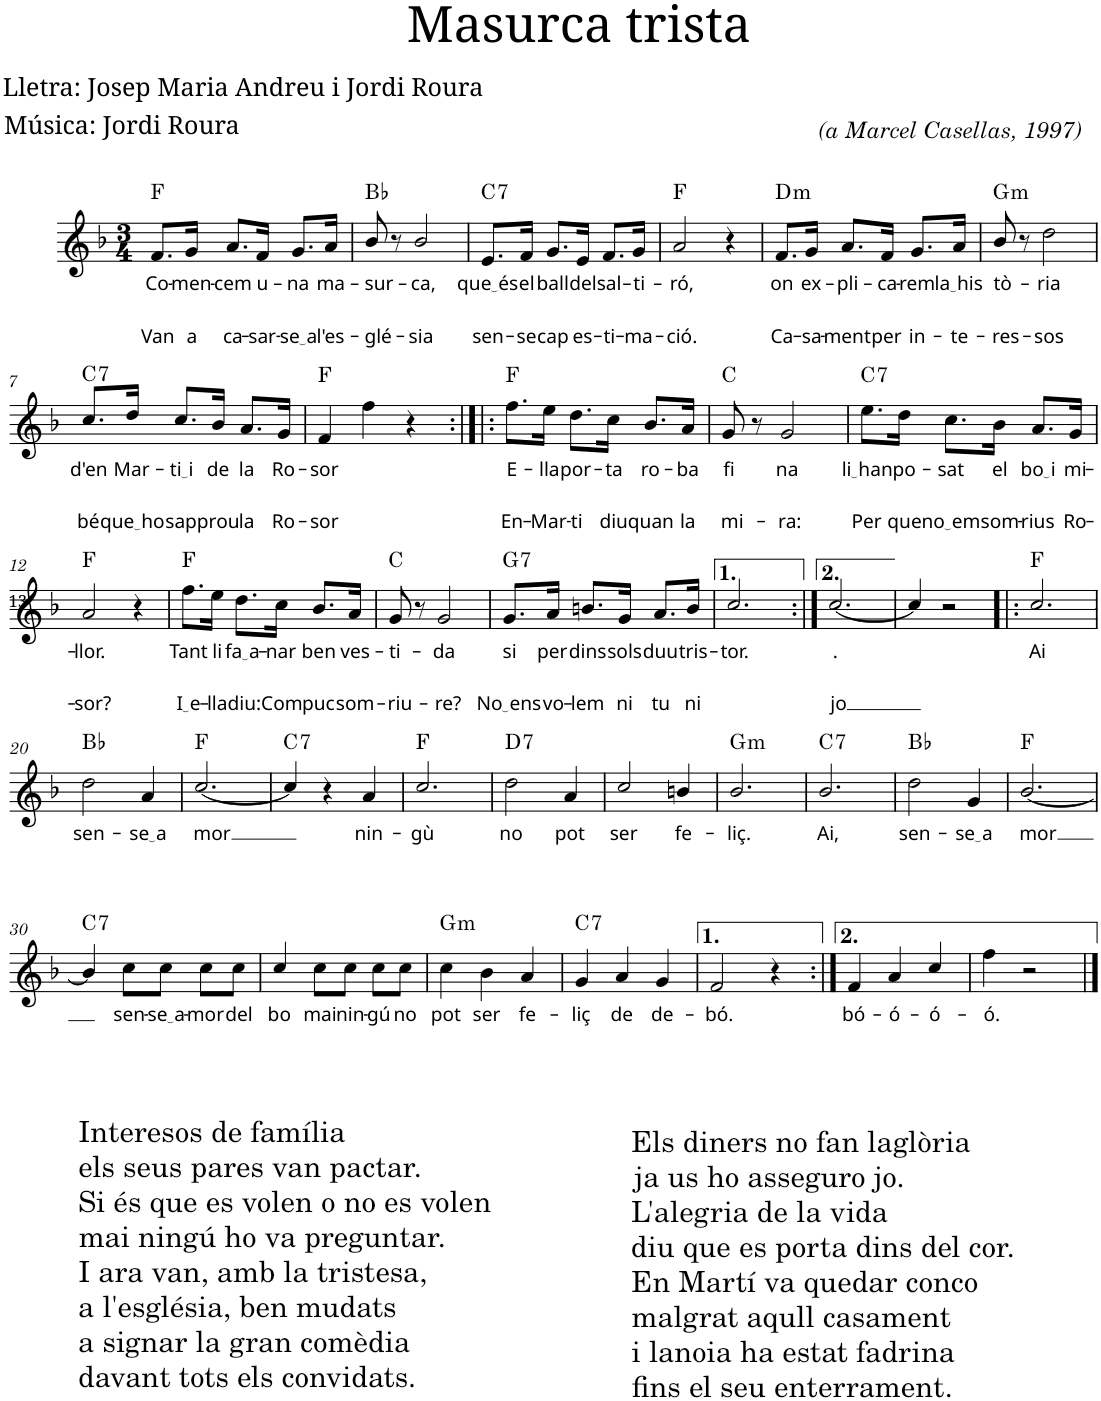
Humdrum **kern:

**kern	**text	**text	**text	**harte
*part1	*part1	*part1	*part1	*part1
*staff1	*staff1	*staff1	*staff1	*
*I"Voice	*	*	*	*
*I'V	*	*	*	*
*clefG2	*	*	*	*
*k[b-]	*	*	*	*
*M3/4	*	*	*	*
=1	=1	=1	=1	=1
!	!LO:LY:b	!	!LO:LY:b	!
8.f/L	Co-	.	Van	F:maj
!	!LO:LY:b	!	!LO:LY:b	!
16g/Jk	-men-	.	a	.
!	!LO:LY:b	!	!LO:LY:b	!
8.a/L	-cem	.	ca-	.
!	!LO:LY:b	!	!LO:LY:b	!
16f/Jk	u-	.	-sar-	.
!	!LO:LY:b	!	!LO:LY:b	!
8.g/L	-na	.	se a	.
!	!LO:LY:b	!	!LO:LY:b	!
16a/Jk	ma-	.	l'es-	.
=2	=2	=2	=2	=2
!	!LO:LY:b	!	!LO:LY:b	!
8b-/	-sur-	.	-glé-	Bb:maj
8r	.	.	.	.
!	!LO:LY:b	!	!LO:LY:b	!
2b-/	-ca,	.	-sia	.
=3	=3	=3	=3	=3
!	!LO:LY:b	!	!LO:LY:b	!LO:H:kt=7
8.e/L	que és	.	sen-	C:7
!	!LO:LY:b	!	!LO:LY:b	!
16f/Jk	el	.	-se	.
!	!LO:LY:b	!	!LO:LY:b	!
8.g/L	ball	.	cap	.
!	!LO:LY:b	!	!LO:LY:b	!
16e/Jk	del	.	es-	.
!	!LO:LY:b	!	!LO:LY:b	!
8.f/L	sal-	.	-ti-	.
!	!LO:LY:b	!	!LO:LY:b	!
16g/Jk	-ti-	.	-ma-	.
=4	=4	=4	=4	=4
!	!LO:LY:b	!	!LO:LY:b	!
2a/	ró,	.	-ció.	F:maj
4r	.	.	.	.
=5	=5	=5	=5	=5
!	!LO:LY:b	!	!LO:LY:b	!LO:H:kt=m
8.f/L	on	.	Ca-	D:min
!	!LO:LY:b	!	!LO:LY:b	!
16g/Jk	ex-	.	-sa-	.
!	!LO:LY:b	!	!LO:LY:b	!
8.a/L	-pli-	.	-ment	.
!	!LO:LY:b	!	!LO:LY:b	!
16f/Jk	-ca-	.	per	.
!	!LO:LY:b	!	!LO:LY:b	!
8.g/L	-rem	.	in-	.
!	!LO:LY:b	!	!LO:LY:b	!
16a/Jk	la his	.	-te-	.
=6	=6	=6	=6	=6
!	!LO:LY:b	!	!LO:LY:b	!LO:H:kt=m
8b-/	tò-	.	-res-	G:min
8r	.	.	.	.
!	!LO:LY:b	!	!LO:LY:b	!
2dd\	-ria	.	-sos	.
!!LO:LB:g=z
=7	=7	=7	=7	=7
!	!LO:LY:b	!	!LO:LY:b	!LO:H:kt=7
8.cc/L	d'en	.	bé	C:7
!	!LO:LY:b	!	!LO:LY:b	!
16dd/Jk	Mar-	.	que ho	.
!	!LO:LY:b	!	!LO:LY:b	!
8.cc/L	ti i	.	sap	.
!	!LO:LY:b	!	!LO:LY:b	!
16b-/Jk	de	.	prou	.
!	!LO:LY:b	!	!LO:LY:b	!
8.a/L	la	.	la	.
!	!LO:LY:b	!	!LO:LY:b	!
16g/Jk	Ro-	.	Ro-	.
=8	=8	=8	=8	=8
!	!LO:LY:b	!	!LO:LY:b	!
4f/	-sor	.	-sor	F:maj
4ff\	.	.	.	.
4r	.	.	.	.
=9:|!|:	=9:|!|:	=9:|!|:	=9:|!|:	=9:|!|:
!	!LO:LY:b	!	!LO:LY:b	!
8.ff\L	E-	.	En-	F:maj
!	!LO:LY:b	!	!LO:LY:b	!
16ee\Jk	-lla	.	-Mar-	.
!	!LO:LY:b	!	!LO:LY:b	!
8.dd\L	por-	.	-ti	.
!	!LO:LY:b	!	!LO:LY:b	!
16cc\Jk	-ta	.	diu	.
!	!LO:LY:b	!	!LO:LY:b	!
8.b-/L	ro-	.	quan	.
!	!LO:LY:b	!	!LO:LY:b	!
16a/Jk	-ba	.	la	.
=10	=10	=10	=10	=10
!	!LO:LY:b	!	!LO:LY:b	!
8g/	ﬁ	.	mi-	C:maj
8r	.	.	.	.
!	!LO:LY:b	!	!LO:LY:b	!
2g/	-na	.	-ra:	.
=11	=11	=11	=11	=11
!	!LO:LY:b	!	!LO:LY:b	!LO:H:kt=7
8.ee\L	li han	.	Per	C:7
!	!LO:LY:b	!	!LO:LY:b	!
16dd\Jk	po-	.	que	.
!	!LO:LY:b	!	!LO:LY:b	!
8.cc\L	-sat	.	no em	.
!	!LO:LY:b	!	!LO:LY:b	!
16b-\Jk	el	.	som-	.
!	!LO:LY:b	!	!LO:LY:b	!
8.a/L	bo i	.	-rius	.
!	!LO:LY:b	!	!LO:LY:b	!
16g/Jk	mi-	.	Ro-	.
!!LO:LB:g=z
=12	=12	=12	=12	=12
!	!LO:LY:b	!	!LO:LY:b	!
2a/	-llor.	.	-sor?	F:maj
4r	.	.	.	.
=13	=13	=13	=13	=13
!	!LO:LY:b	!	!LO:LY:b	!
8.ff\L	Tant	.	I e	F:maj
!	!LO:LY:b	!	!LO:LY:b	!
16ee\Jk	li	.	-lla	.
!	!LO:LY:b	!	!LO:LY:b	!
8.dd\L	fa a	.	diu:	.
!	!LO:LY:b	!	!LO:LY:b	!
16cc\Jk	-nar	.	Com	.
!	!LO:LY:b	!	!LO:LY:b	!
8.b-/L	ben	.	puc	.
!	!LO:LY:b	!	!LO:LY:b	!
16a/Jk	ves-	.	som-	.
=14	=14	=14	=14	=14
!	!LO:LY:b	!	!LO:LY:b	!
8g/	-ti-	.	-riu-	C:maj
8r	.	.	.	.
!	!LO:LY:b	!	!LO:LY:b	!
2g/	-da	.	-re?	.
=15	=15	=15	=15	=15
!	!LO:LY:b	!	!LO:LY:b	!LO:H:kt=7
8.g/L	si	.	No ens	G:7
!	!LO:LY:b	!	!LO:LY:b	!
16a/Jk	per	.	vo-	.
!	!LO:LY:b	!	!LO:LY:b	!
8.bn/L	dins	.	-lem	.
!	!LO:LY:b	!	!LO:LY:b	!
16g/Jk	sols	.	ni	.
!	!LO:LY:b	!	!LO:LY:b	!
8.a/L	duu	.	tu	.
!	!LO:LY:b	!	!LO:LY:b	!
16b/Jk	tris-	.	ni	.
=16	=16	=16	=16	=16
!	!LO:LY:b	!	!	!
2.cc/	-tor.	.	.	.
=17:|!	=17:|!	=17:|!	=17:|!	=17:|!
!	!LO:LY:b	!	!LO:LY:b	!
[<2.cc/	.	.	jo	.
=18	=18	=18	=18	=18
4cc/]	.	.	.	.
2r	.	.	.	.
=19!|:	=19!|:	=19!|:	=19!|:	=19!|:
!	!LO:LY:b	!	!	!
2.cc/	Ai	.	.	F:maj
!!LO:LB:g=z
=20	=20	=20	=20	=20
!	!LO:LY:b	!	!	!
2dd\	sen-	.	.	Bb:maj
!	!LO:LY:b	!	!	!
4a/	se a	.	.	.
=21	=21	=21	=21	=21
!	!LO:LY:b	!	!	!
[<2.cc/	mor	.	.	F:maj
=22	=22	=22	=22	=22
!	!	!	!	!LO:H:kt=7
4cc/]	.	.	.	C:7
4r	.	.	.	.
!	!LO:LY:b	!	!	!
4a/	nin-	.	.	.
=23	=23	=23	=23	=23
!	!LO:LY:b	!	!	!
2.cc/	-gù	.	.	F:maj
=24	=24	=24	=24	=24
!	!LO:LY:b	!	!	!LO:H:kt=7
2dd\	no	.	.	D:7
!	!LO:LY:b	!	!	!
4a/	pot	.	.	.
=25	=25	=25	=25	=25
!	!LO:LY:b	!	!	!
2cc/	ser	.	.	.
!	!LO:LY:b	!	!	!
4bn/	fe-	.	.	.
=26	=26	=26	=26	=26
!	!LO:LY:b	!	!	!LO:H:kt=m
2.b-/	-liç.	.	.	G:min
=27	=27	=27	=27	=27
!	!LO:LY:b	!	!	!LO:H:kt=7
2.b-/	Ai,	.	.	C:7
=28	=28	=28	=28	=28
!	!LO:LY:b	!	!	!
2dd\	sen-	.	.	Bb:maj
!	!LO:LY:b	!	!	!
4g/	se a	.	.	.
=29	=29	=29	=29	=29
!	!LO:LY:b	!	!	!
[<2.b-/	mor	.	.	F:maj
!!LO:LB:g=z
=30	=30	=30	=30	=30
!	!	!	!	!LO:H:kt=7
4b-/]	.	.	.	C:7
!	!LO:LY:b	!	!	!
8cc\L	sen-	.	.	.
!	!LO:LY:b	!	!	!
8cc\J	se a	.	.	.
!	!LO:LY:b	!	!	!
8cc\L	-mor	.	.	.
!	!LO:LY:b	!	!	!
8cc\J	del	.	.	.
=31	=31	=31	=31	=31
!	!LO:LY:b	!	!	!
4cc/	bo	.	.	.
!	!LO:LY:b	!	!	!
8cc\L	mai	.	.	.
!	!LO:LY:b	!	!	!
8cc\J	nin-	.	.	.
!	!LO:LY:b	!	!	!
8cc\L	-gú	.	.	.
!	!LO:LY:b	!	!	!
8cc\J	no	.	.	.
=32	=32	=32	=32	=32
!	!LO:LY:b	!	!	!LO:H:kt=m
4cc\	pot	.	.	G:min
!	!LO:LY:b	!	!	!
4b-\	ser	.	.	.
!	!LO:LY:b	!	!	!
4a/	fe-	.	.	.
=33	=33	=33	=33	=33
!	!LO:LY:b	!	!	!LO:H:kt=7
4g/	-liç	.	.	C:7
!	!LO:LY:b	!	!	!
4a/	de	.	.	.
!	!LO:LY:b	!	!	!
4g/	de-	.	.	.
=34	=34	=34	=34	=34
!	!LO:LY:b	!	!	!
2f/	-bó.	.	.	.
4r	.	.	.	.
=35:|!	=35:|!	=35:|!	=35:|!	=35:|!
!	!LO:LY:b	!	!	!
4f/	bó-	.	.	.
!	!LO:LY:b	!	!	!
4a/	-ó-	.	.	.
!	!LO:LY:b	!	!	!
4cc/	-ó-	.	.	.
=36	=36	=36	=36	=36
!	!LO:LY:b	!	!	!
4ff\	-ó.	.	.	.
2r	.	.	.	.
==	==	==	==	==
*-	*-	*-	*-	*-
